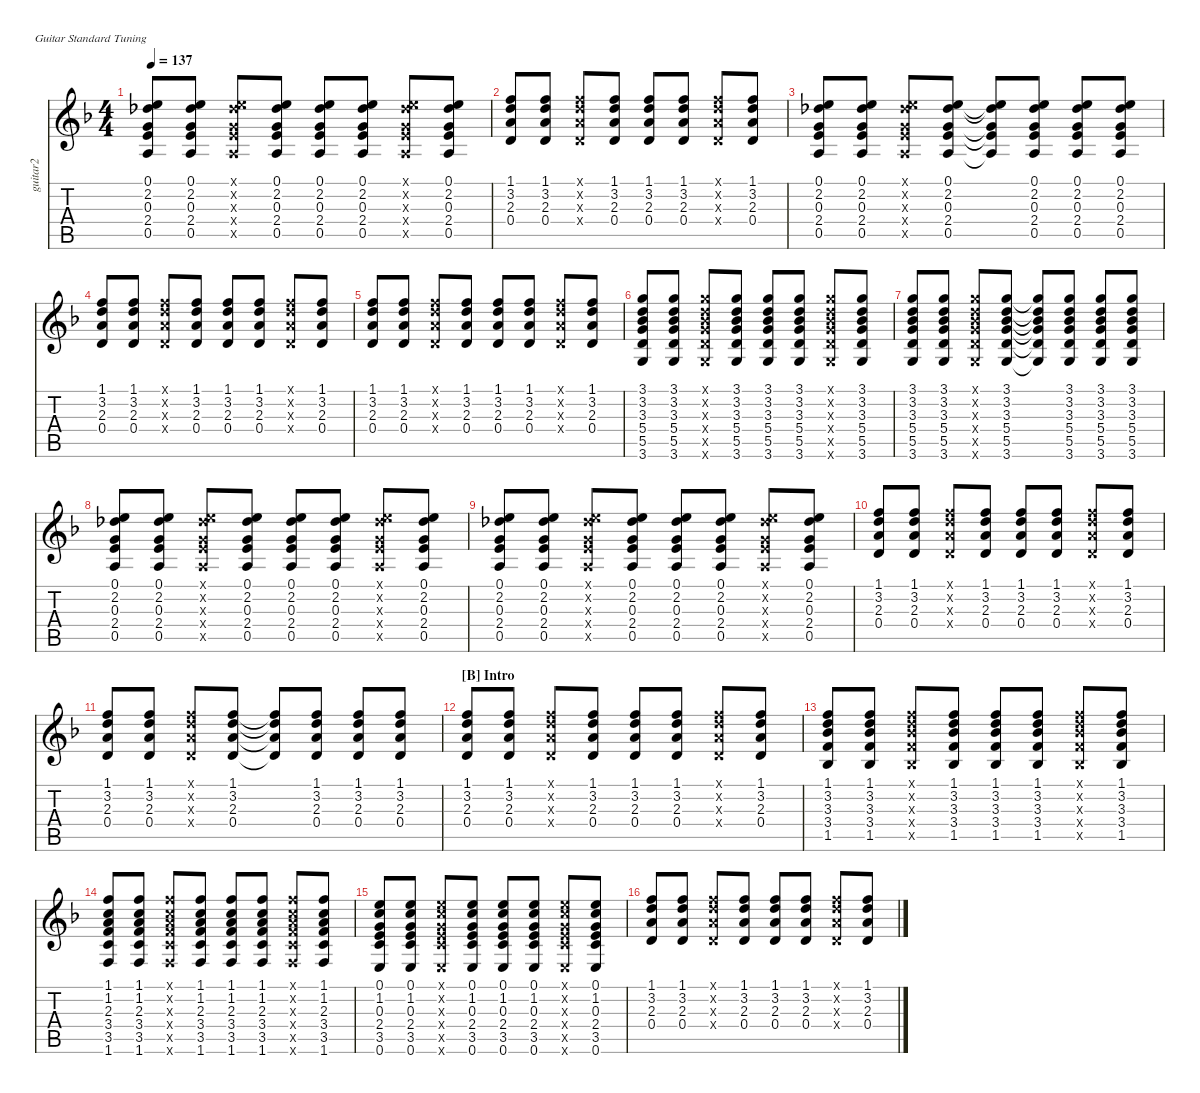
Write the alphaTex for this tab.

\defaultSystemsLayout 4
\hideDynamics
\bracketExtendMode nobrackets
\otherSystemsTrackNameOrientation horizontal
\track ("Guitar2" "guitar2") {defaultSystemsLayout 4 instrument electricguitarclean}
\staff {score tabs}
\tuning (E4 B3 G3 D3 A2 E2)
\ts (4 4)
\tempo 137
\clef g2
\ks f
(0.5 2.4 0.3 2.2 0.1).8{dy mf} (0.5 2.4 0.3 2.2 0.1).8 (0.5{x} 2.4{x} 0.3{x} 2.2{x} 0.1{x}).8 (0.5 2.4 0.3 2.2 0.1).8 (0.5 2.4 0.3 2.2 0.1).8 (0.5 2.4 0.3 2.2 0.1).8 (0.5{x} 2.4{x} 0.3{x} 2.2{x} 0.1{x}).8 (0.5 2.4 0.3 2.2 0.1).8 |
(0.4 2.3 3.2 1.1).8 (0.4 2.3 3.2 1.1).8 (0.4{x} 2.3{x} 3.2{x} 1.1{x}).8 (0.4 2.3 3.2 1.1).8 (0.4 2.3 3.2 1.1).8 (0.4 2.3 3.2 1.1).8 (0.4{x} 2.3{x} 3.2{x} 1.1{x}).8 (0.4 2.3 3.2 1.1).8 |
(0.5 2.4 0.3 2.2 0.1).8 (0.5 2.4 0.3 2.2 0.1).8 (0.5{x} 2.4{x} 0.3{x} 2.2{x} 0.1{x}).8 (0.5 2.4 0.3 2.2 0.1).8 (0.5{t} 2.4{t} 0.3{t} 2.2{t} 0.1{t}).8 (0.5 2.4 0.3 2.2 0.1).8 (0.5 2.4 0.3 2.2 0.1).8 (0.5 2.4 0.3 2.2 0.1).8 |
(0.4 2.3 3.2 1.1).8 (0.4 2.3 3.2 1.1).8 (0.4{x} 2.3{x} 3.2{x} 1.1{x}).8 (0.4 2.3 3.2 1.1).8 (0.4 2.3 3.2 1.1).8 (0.4 2.3 3.2 1.1).8 (0.4{x} 2.3{x} 3.2{x} 1.1{x}).8 (0.4 2.3 3.2 1.1).8 |
(0.4 2.3 3.2 1.1).8 (0.4 2.3 3.2 1.1).8 (0.4{x} 2.3{x} 3.2{x} 1.1{x}).8 (0.4 2.3 3.2 1.1).8 (0.4 2.3 3.2 1.1).8 (0.4 2.3 3.2 1.1).8 (0.4{x} 2.3{x} 3.2{x} 1.1{x}).8 (0.4 2.3 3.2 1.1).8 |
(5.4 3.3 3.2 3.1 5.5 3.6).8 (5.4 3.3 3.2 3.1 5.5 3.6).8 (5.4{x} 3.3{x} 3.2{x} 3.1{x} 5.5{x} 3.6{x}).8 (5.4 3.3 3.2 3.1 5.5 3.6).8 (5.4 3.3 3.2 3.1 5.5 3.6).8 (5.4 3.3 3.2 3.1 5.5 3.6).8 (5.4{x} 3.3{x} 3.2{x} 3.1{x} 5.5{x} 3.6{x}).8 (5.4 3.3 3.2 3.1 5.5 3.6).8 |
(5.4 3.3 3.2 3.1 5.5 3.6).8 (5.4 3.3 3.2 3.1 5.5 3.6).8 (5.4{x} 3.3{x} 3.2{x} 3.1{x} 5.5{x} 3.6{x}).8 (5.4 3.3 3.2 3.1 5.5 3.6).8 (5.4{t} 3.3{t} 3.2{t} 3.1{t} 5.5{t} 3.6{t}).8 (5.4 3.3 3.2 3.1 5.5 3.6).8 (5.4 3.3 3.2 3.1 5.5 3.6).8 (5.4 3.3 3.2 3.1 5.5 3.6).8 |
(0.5 2.4 0.3 2.2 0.1).8 (0.5 2.4 0.3 2.2 0.1).8 (0.5{x} 2.4{x} 0.3{x} 2.2{x} 0.1{x}).8 (0.5 2.4 0.3 2.2 0.1).8 (0.5 2.4 0.3 2.2 0.1).8 (0.5 2.4 0.3 2.2 0.1).8 (0.5{x} 2.4{x} 0.3{x} 2.2{x} 0.1{x}).8 (0.5 2.4 0.3 2.2 0.1).8 |
(0.5 2.4 0.3 2.2 0.1).8 (0.5 2.4 0.3 2.2 0.1).8 (0.5{x} 2.4{x} 0.3{x} 2.2{x} 0.1{x}).8 (0.5 2.4 0.3 2.2 0.1).8 (0.5 2.4 0.3 2.2 0.1).8 (0.5 2.4 0.3 2.2 0.1).8 (0.5{x} 2.4{x} 0.3{x} 2.2{x} 0.1{x}).8 (0.5 2.4 0.3 2.2 0.1).8 |
(0.4 2.3 3.2 1.1).8 (0.4 2.3 3.2 1.1).8 (0.4{x} 2.3{x} 3.2{x} 1.1{x}).8 (0.4 2.3 3.2 1.1).8 (0.4 2.3 3.2 1.1).8 (0.4 2.3 3.2 1.1).8 (0.4{x} 2.3{x} 3.2{x} 1.1{x}).8 (0.4 2.3 3.2 1.1).8 |
(0.4 2.3 3.2 1.1).8 (0.4 2.3 3.2 1.1).8 (0.4{x} 2.3{x} 3.2{x} 1.1{x}).8 (0.4 2.3 3.2 1.1).8 (0.4{t} 2.3{t} 3.2{t} 1.1{t}).8 (0.4 2.3 3.2 1.1).8 (0.4 2.3 3.2 1.1).8 (0.4 2.3 3.2 1.1).8 |
\section ("B" "Intro")
(0.4 2.3 3.2 1.1).8 (0.4 2.3 3.2 1.1).8 (0.4{x} 2.3{x} 3.2{x} 1.1{x}).8 (0.4 2.3 3.2 1.1).8 (0.4 2.3 3.2 1.1).8 (0.4 2.3 3.2 1.1).8 (0.4{x} 2.3{x} 3.2{x} 1.1{x}).8 (0.4 2.3 3.2 1.1).8 |
(1.5 3.4 3.3 3.2 1.1).8 (1.5 3.4 3.3 3.2 1.1).8 (1.5{x} 3.4{x} 3.3{x} 3.2{x} 1.1{x}).8 (1.5 3.4 3.3 3.2 1.1).8 (1.5 3.4 3.3 3.2 1.1).8 (1.5 3.4 3.3 3.2 1.1).8 (1.5{x} 3.4{x} 3.3{x} 3.2{x} 1.1{x}).8 (1.5 3.4 3.3 3.2 1.1).8 |
(1.6 3.5 3.4 2.3 1.2 1.1).8 (1.6 3.5 3.4 2.3 1.2 1.1).8 (1.6{x} 3.5{x} 3.4{x} 2.3{x} 1.2{x} 1.1{x}).8 (1.6 3.5 3.4 2.3 1.2 1.1).8 (1.6 3.5 3.4 2.3 1.2 1.1).8 (1.6 3.5 3.4 2.3 1.2 1.1).8 (1.6{x} 3.5{x} 3.4{x} 2.3{x} 1.2{x} 1.1{x}).8 (1.6 3.5 3.4 2.3 1.2 1.1).8 |
(3.5 0.6 2.4 0.3 1.2 0.1).8 (3.5 0.6 2.4 0.3 1.2 0.1).8 (3.5{x} 0.6{x} 2.4{x} 0.3{x} 1.2{x} 0.1{x}).8 (3.5 0.6 2.4 0.3 1.2 0.1).8 (3.5 0.6 2.4 0.3 1.2 0.1).8 (3.5 0.6 2.4 0.3 1.2 0.1).8 (3.5{x} 0.6{x} 2.4{x} 0.3{x} 1.2{x} 0.1{x}).8 (3.5 0.6 2.4 0.3 1.2 0.1).8 |
(0.4 2.3 3.2 1.1).8 (0.4 2.3 3.2 1.1).8 (0.4{x} 2.3{x} 3.2{x} 1.1{x}).8 (0.4 2.3 3.2 1.1).8 (0.4 2.3 3.2 1.1).8 (0.4 2.3 3.2 1.1).8 (0.4{x} 2.3{x} 3.2{x} 1.1{x}).8 (0.4 2.3 3.2 1.1).8
